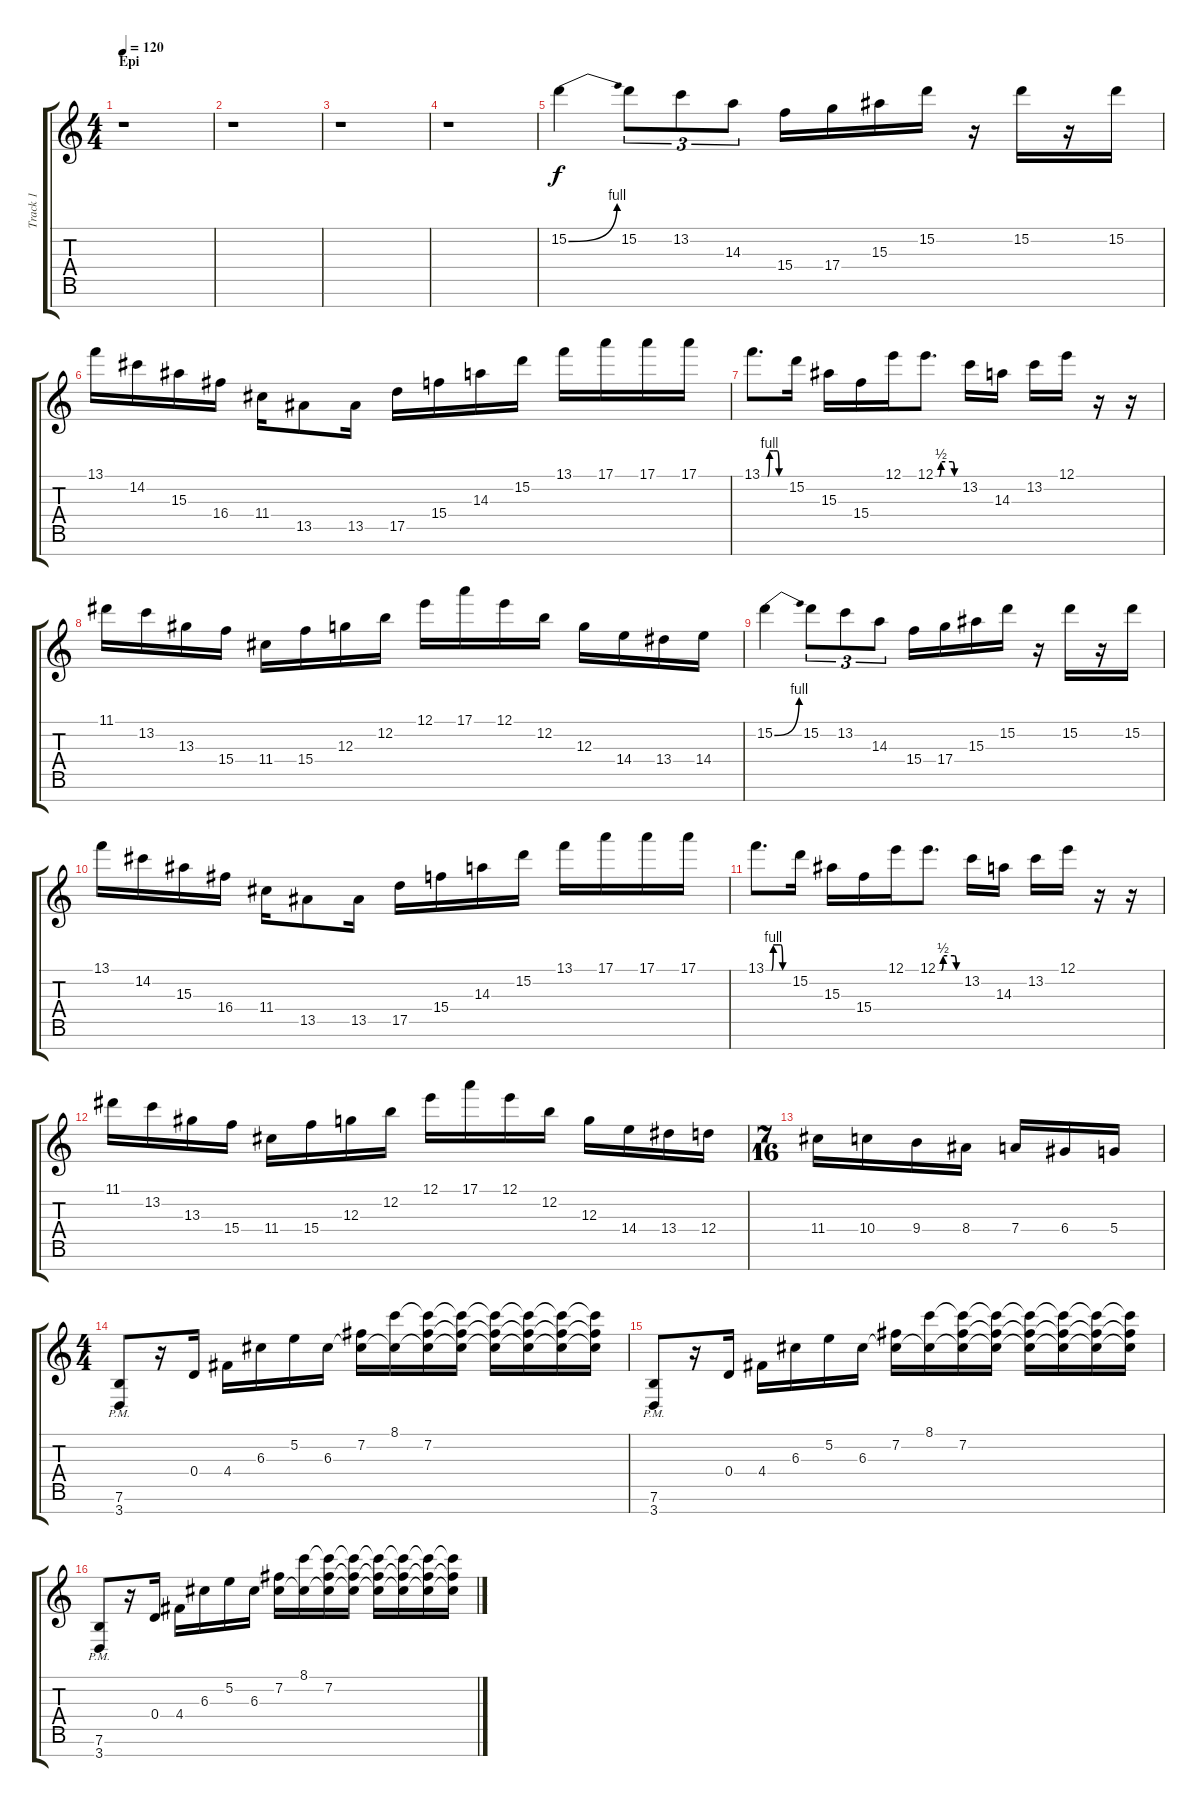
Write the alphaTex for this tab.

\track ("Track 1" "Track 1") {instrument distortionguitar}
\staff {score tabs}
\tuning (E4 B3 G3 D3 A2 E2 B1) {hide}
\ts (4 4)
\section ("" "Epi")
\tempo 120
\clef g2
\ks c
r.1{dy f instrument distortionguitar} |
r.1 |
r.1 |
r.1 |
15.2{be (bend 0 0 60 4)}.4 15.2.8{tu (3 2)} 13.2.8{tu (3 2)} 14.3.8{tu (3 2)} 15.4.16 17.4.16 15.3.16 15.2.16 r.16 15.2.16 r.16 15.2.16 |
13.1.16 14.2.16 15.3.16 16.4.16 11.4.16 13.5.8 13.5.16 17.5.16 15.4.16 14.3.16 15.2.16 13.1.16 17.1.16 17.1.16 17.1.16 |
13.1{be (custom 0 0 15 0 20 4 30 4 40 4 45 0 60 0)}.8{d} 15.2.16 15.3.16 15.4.16 12.1.16 12.1{be (custom 0 0 10 0 15 2 45 2 50 0 60 0)}.8{d} 13.2.16 14.3.16 13.2.16 12.1.16 r.16 r.16 |
11.1.16 13.2.16 13.3.16 15.4.16 11.4.16 15.4.16 12.3.16 12.2.16 12.1.16 17.1.16 12.1.16 12.2.16 12.3.16 14.4.16 13.4.16 14.4.16 |
15.2{be (bend 0 0 60 4)}.4 15.2.8{tu (3 2)} 13.2.8{tu (3 2)} 14.3.8{tu (3 2)} 15.4.16 17.4.16 15.3.16 15.2.16 r.16 15.2.16 r.16 15.2.16 |
13.1.16 14.2.16 15.3.16 16.4.16 11.4.16 13.5.8 13.5.16 17.5.16 15.4.16 14.3.16 15.2.16 13.1.16 17.1.16 17.1.16 17.1.16 |
13.1{be (custom 0 0 15 0 20 4 30 4 40 4 45 0 60 0)}.8{d} 15.2.16 15.3.16 15.4.16 12.1.16 12.1{be (custom 0 0 10 0 15 2 45 2 50 0 60 0)}.8{d} 13.2.16 14.3.16 13.2.16 12.1.16 r.16 r.16 |
11.1.16 13.2.16 13.3.16 15.4.16 11.4.16 15.4.16 12.3.16 12.2.16 12.1.16 17.1.16 12.1.16 12.2.16 12.3.16 14.4.16 13.4.16 12.4.16 |
\ts (7 16)
11.4.16 10.4.16 9.4.16 8.4.16 7.4.16 6.4.16 5.4.16 |
\ts (4 4)
(7.6{pm} 3.7{pm}).8 r.16 0.4.16 4.4.16 6.3.16 5.2.16 6.3.16 (7.2 6.3{t}).16 (8.1 6.3{t}).16 (8.1{t} 7.2 6.3{t}).16 (8.1{t} 7.2{t} 6.3{t}).16 (8.1{t} 7.2{t} 6.3{t}).16 (8.1{t} 7.2{t} 6.3{t}).16 (8.1{t} 7.2{t} 6.3{t}).16 (8.1{t} 7.2{t} 6.3{t}).16 |
(7.6{pm} 3.7{pm}).8 r.16 0.4.16 4.4.16 6.3.16 5.2.16 6.3.16 (7.2 6.3{t}).16 (8.1 6.3{t}).16 (8.1{t} 7.2 6.3{t}).16 (8.1{t} 7.2{t} 6.3{t}).16 (8.1{t} 7.2{t} 6.3{t}).16 (8.1{t} 7.2{t} 6.3{t}).16 (8.1{t} 7.2{t} 6.3{t}).16 (8.1{t} 7.2{t} 6.3{t}).16 |
(7.6{pm} 3.7{pm}).8 r.16 0.4.16 4.4.16 6.3.16 5.2.16 6.3.16 (7.2 6.3{t}).16 (8.1 6.3{t}).16 (8.1{t} 7.2 6.3{t}).16 (8.1{t} 7.2{t} 6.3{t}).16 (8.1{t} 7.2{t} 6.3{t}).16 (8.1{t} 7.2{t} 6.3{t}).16 (8.1{t} 7.2{t} 6.3{t}).16 (8.1{t} 7.2{t} 6.3{t}).16
